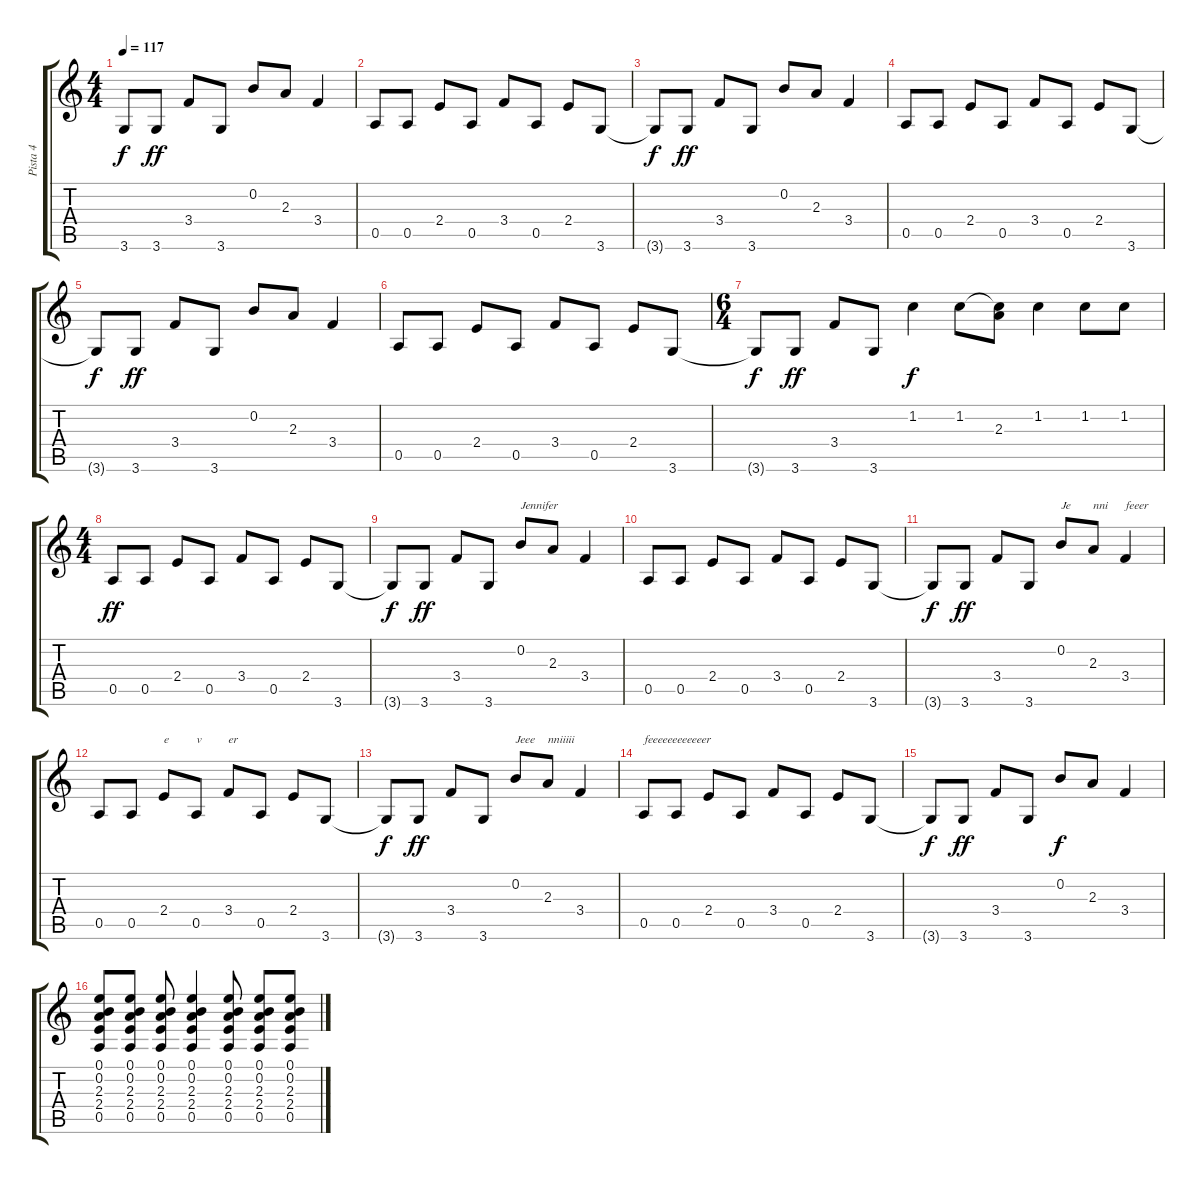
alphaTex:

\track ("Pista 4" "Pista 4") {instrument acousticguitarsteel}
\staff {score tabs}
\tuning (E4 B3 G3 D3 A2 E2) {hide}
\ts (4 4)
\tempo 117
\clef g2
\ks c
3.6{t}.8{dy f} 3.6.8{dy ff} 3.4.8 3.6.8 0.2.8 2.3.8 3.4.4 |
0.5.8 0.5.8 2.4.8 0.5.8 3.4.8 0.5.8 2.4.8 3.6.8 |
3.6{t}.8{dy f} 3.6.8{dy ff} 3.4.8 3.6.8 0.2.8 2.3.8 3.4.4 |
0.5.8 0.5.8 2.4.8 0.5.8 3.4.8 0.5.8 2.4.8 3.6.8 |
3.6{t}.8{dy f} 3.6.8{dy ff} 3.4.8 3.6.8 0.2.8 2.3.8 3.4.4 |
0.5.8 0.5.8 2.4.8 0.5.8 3.4.8 0.5.8 2.4.8 3.6.8 |
\ts (6 4)
3.6{t}.8{dy f} 3.6.8{dy ff} 3.4.8 3.6.8 1.2.4{dy f} 1.2.8 (1.2{t} 2.3).8 1.2.4 1.2.8 1.2.8 |
\ts (4 4)
0.5.8{dy ff} 0.5.8 2.4.8 0.5.8 3.4.8 0.5.8 2.4.8 3.6.8 |
3.6{t}.8{dy f} 3.6.8{dy ff} 3.4.8 3.6.8 0.2.8{txt "Jennifer "} 2.3.8 3.4.4 |
0.5.8 0.5.8 2.4.8 0.5.8 3.4.8 0.5.8 2.4.8 3.6.8 |
3.6{t}.8{dy f} 3.6.8{dy ff} 3.4.8 3.6.8 0.2.8{txt "Je"} 2.3.8{txt "nni"} 3.4.4{txt "feeer"} |
0.5.8 0.5.8 2.4.8{txt "e"} 0.5.8{txt "v"} 3.4.8{txt "er"} 0.5.8 2.4.8 3.6.8 |
3.6{t}.8{dy f} 3.6.8{dy ff} 3.4.8 3.6.8 0.2.8{txt "Jeee"} 2.3.8{txt "nniiiii"} 3.4.4 |
0.5.8{txt "feeeeeeeeeeeer"} 0.5.8 2.4.8 0.5.8 3.4.8 0.5.8 2.4.8 3.6.8 |
3.6{t}.8{dy f} 3.6.8{dy ff} 3.4.8 3.6.8 0.2.8{dy f} 2.3.8 3.4.4 |
(0.1 0.2 2.3 2.4 0.5).8 (0.1 0.2 2.3 2.4 0.5).8 (0.1 0.2 2.3 2.4 0.5).8 (0.1 0.2 2.3 2.4 0.5).4 (0.1 0.2 2.3 2.4 0.5).8 (0.1 0.2 2.3 2.4 0.5).8 (0.1 0.2 2.3 2.4 0.5).8
